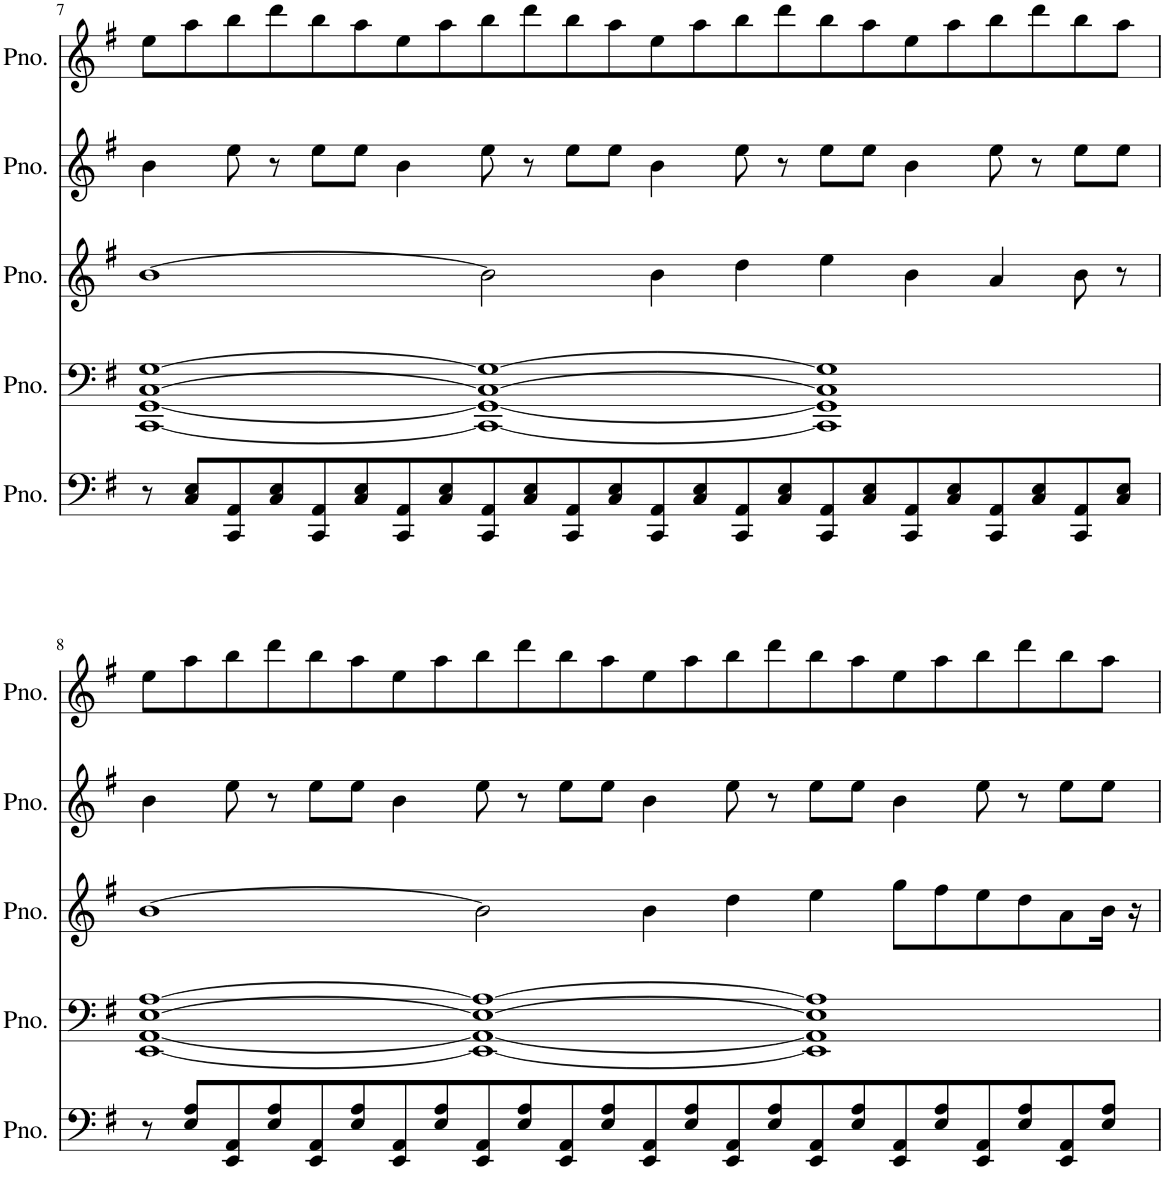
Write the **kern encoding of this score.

**kern	**kern	**kern	**kern	**kern
*part5	*part4	*part3	*part2	*part1
*staff5	*staff4	*staff3	*staff2	*staff1
*I"Piano	*I"Piano	*I"Piano	*I"Piano	*I"Piano
*I'Pno.	*I'Pno.	*I'Pno.	*I'Pno.	*I'Pno.
!!LO:PB:g=z
*clefF4	*clefF4	*clefG2	*clefG2	*clefG2
*k[f#]	*k[f#]	*k[f#]	*k[f#]	*k[f#]
*M24/8	*M24/8	*M24/8	*M24/8	*M24/8
=7	=7	=7	=7	=7
8r	[1CC [1GG [1C [1G	[1b	4b\	8ee\L
8C/ 8E/L	.	.	.	8aa\
8CC/ 8AA/	.	.	8ee\	8bb\
8C/ 8E/	.	.	8r	8ddd\
8CC/ 8AA/	.	.	8ee\L	8bb\
8C/ 8E/	.	.	8ee\J	8aa\
8CC/ 8AA/	.	.	4b\	8ee\
8C/ 8E/	.	.	.	8aa\
8CC/ 8AA/	1CC_ 1GG_ 1C_ 1G_	2b\]	8ee\	8bb\
8C/ 8E/	.	.	8r	8ddd\
8CC/ 8AA/	.	.	8ee\L	8bb\
8C/ 8E/	.	.	8ee\J	8aa\
8CC/ 8AA/	.	4b\	4b\	8ee\
8C/ 8E/	.	.	.	8aa\
8CC/ 8AA/	.	4dd\	8ee\	8bb\
8C/ 8E/	.	.	8r	8ddd\
8CC/ 8AA/	1CC] 1GG] 1C] 1G]	4ee\	8ee\L	8bb\
8C/ 8E/	.	.	8ee\J	8aa\
8CC/ 8AA/	.	4b\	4b\	8ee\
8C/ 8E/	.	.	.	8aa\
8CC/ 8AA/	.	4a/	8ee\	8bb\
8C/ 8E/	.	.	8r	8ddd\
8CC/ 8AA/	.	8b\	8ee\L	8bb\
8C/ 8E/J	.	8r	8ee\J	8aa\J
!!LO:LB:g=z
=8	=8	=8	=8	=8
8r	[1EE [1AA [1E [1A	[1b	4b\	8ee\L
8E/ 8A/L	.	.	.	8aa\
8EE/ 8AA/	.	.	8ee\	8bb\
8E/ 8A/	.	.	8r	8ddd\
8EE/ 8AA/	.	.	8ee\L	8bb\
8E/ 8A/	.	.	8ee\J	8aa\
8EE/ 8AA/	.	.	4b\	8ee\
8E/ 8A/	.	.	.	8aa\
8EE/ 8AA/	1EE_ 1AA_ 1E_ 1A_	2b\]	8ee\	8bb\
8E/ 8A/	.	.	8r	8ddd\
8EE/ 8AA/	.	.	8ee\L	8bb\
8E/ 8A/	.	.	8ee\J	8aa\
8EE/ 8AA/	.	4b\	4b\	8ee\
8E/ 8A/	.	.	.	8aa\
8EE/ 8AA/	.	4dd\	8ee\	8bb\
8E/ 8A/	.	.	8r	8ddd\
8EE/ 8AA/	1EE] 1AA] 1E] 1A]	4ee\	8ee\L	8bb\
8E/ 8A/	.	.	8ee\J	8aa\
8EE/ 8AA/	.	8gg\L	4b\	8ee\
8E/ 8A/	.	8ff#\	.	8aa\
8EE/ 8AA/	.	8ee\	8ee\	8bb\
8E/ 8A/	.	8dd\	8r	8ddd\
8EE/ 8AA/	.	8a\	8ee\L	8bb\
8E/ 8A/J	.	16b\Jk	8ee\J	8aa\J
.	.	16r	.	.
=	=	=	=	=
*-	*-	*-	*-	*-
